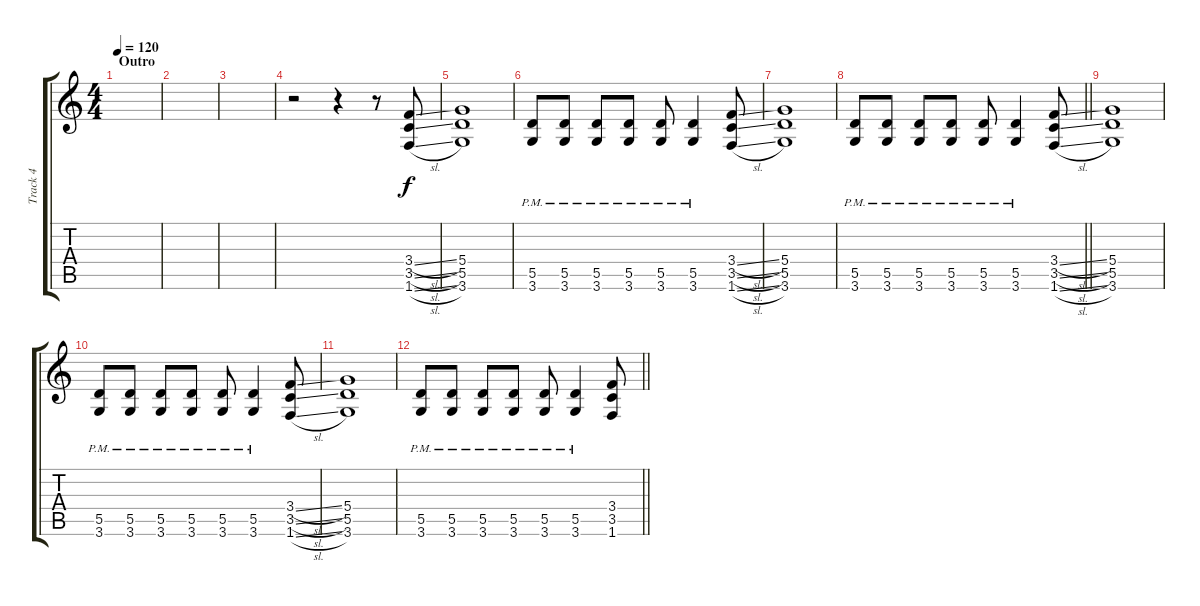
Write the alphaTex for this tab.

\track ("Track 4" "Track 4") {instrument overdrivenguitar}
\staff {score tabs}
\tuning (E4 B3 G3 D3 A2 E2) {hide}
\ts (4 4)
\section ("" "Outro")
\tempo 120
\clef g2
\ks c
|
|
|
r.2 r.4 r.8 (3.4{sl} 3.5{sl} 1.6{sl}).8 |
(5.4 5.5 3.6).1 |
(5.5{pm} 3.6).8 (5.5{pm} 3.6).8 (5.5{pm} 3.6).8 (5.5{pm} 3.6).8 (5.5{pm} 3.6).8 (5.5{pm} 3.6).4 (3.4{sl} 3.5{sl} 1.6{sl}).8 |
(5.4 5.5 3.6).1 |
\barLineRight lightlight
(5.5{pm} 3.6).8 (5.5{pm} 3.6).8 (5.5{pm} 3.6).8 (5.5{pm} 3.6).8 (5.5{pm} 3.6).8 (5.5{pm} 3.6).4 (3.4{sl} 3.5{sl} 1.6{sl}).8 |
(5.4 5.5 3.6).1 |
(5.5{pm} 3.6).8 (5.5{pm} 3.6).8 (5.5{pm} 3.6).8 (5.5{pm} 3.6).8 (5.5{pm} 3.6).8 (5.5{pm} 3.6).4 (3.4{sl} 3.5{sl} 1.6{sl}).8 |
(5.4 5.5 3.6).1 |
\barLineRight lightlight
(5.5{pm} 3.6).8 (5.5{pm} 3.6).8 (5.5{pm} 3.6).8 (5.5{pm} 3.6).8 (5.5{pm} 3.6).8 (5.5{pm} 3.6).4 (3.4 3.5 1.6).8
